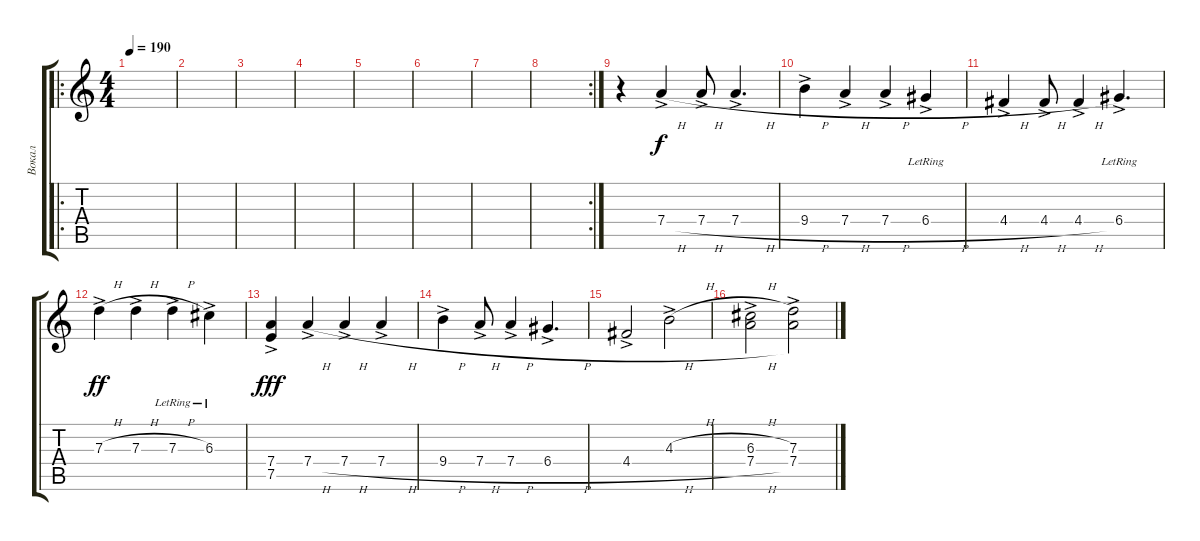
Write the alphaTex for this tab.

\track ("Вокал" "Вокал") {instrument acousticguitarsteel}
\staff {score tabs}
\tuning (E4 B3 G3 D3 A2 E2) {hide}
\ro
\ts (4 4)
\tempo 190
\clef g2
\ks c
|
|
|
|
|
|
|
\rc 2
|
r.4{instrument synthbrass1} 7.4{h ac}.4 7.4{h ac}.8 7.4{h ac}.4{d} |
9.4{h ac}.4 7.4{h ac}.4 7.4{h ac}.4 6.4{h ac lr}.4 |
4.4{h ac}.4 4.4{h ac}.8 4.4{h ac}.4 6.4{ac lr}.4{d} |
7.3{h ac}.4{dy ff} 7.3{h ac}.4 7.3{h ac lr}.4 6.3{ac lr}.4 |
(7.4{ac} 7.5{ac}).4{dy fff} 7.4{h ac}.4 7.4{h ac}.4 7.4{h ac}.4 |
9.4{h ac}.4 7.4{h ac}.8 7.4{h ac}.4 6.4{h ac}.4{d} |
4.4{h ac}.2 4.3{h ac}.2 |
(6.3{h ac} 7.4{h ac}).2 (7.3{ac} 7.4{ac}).2
